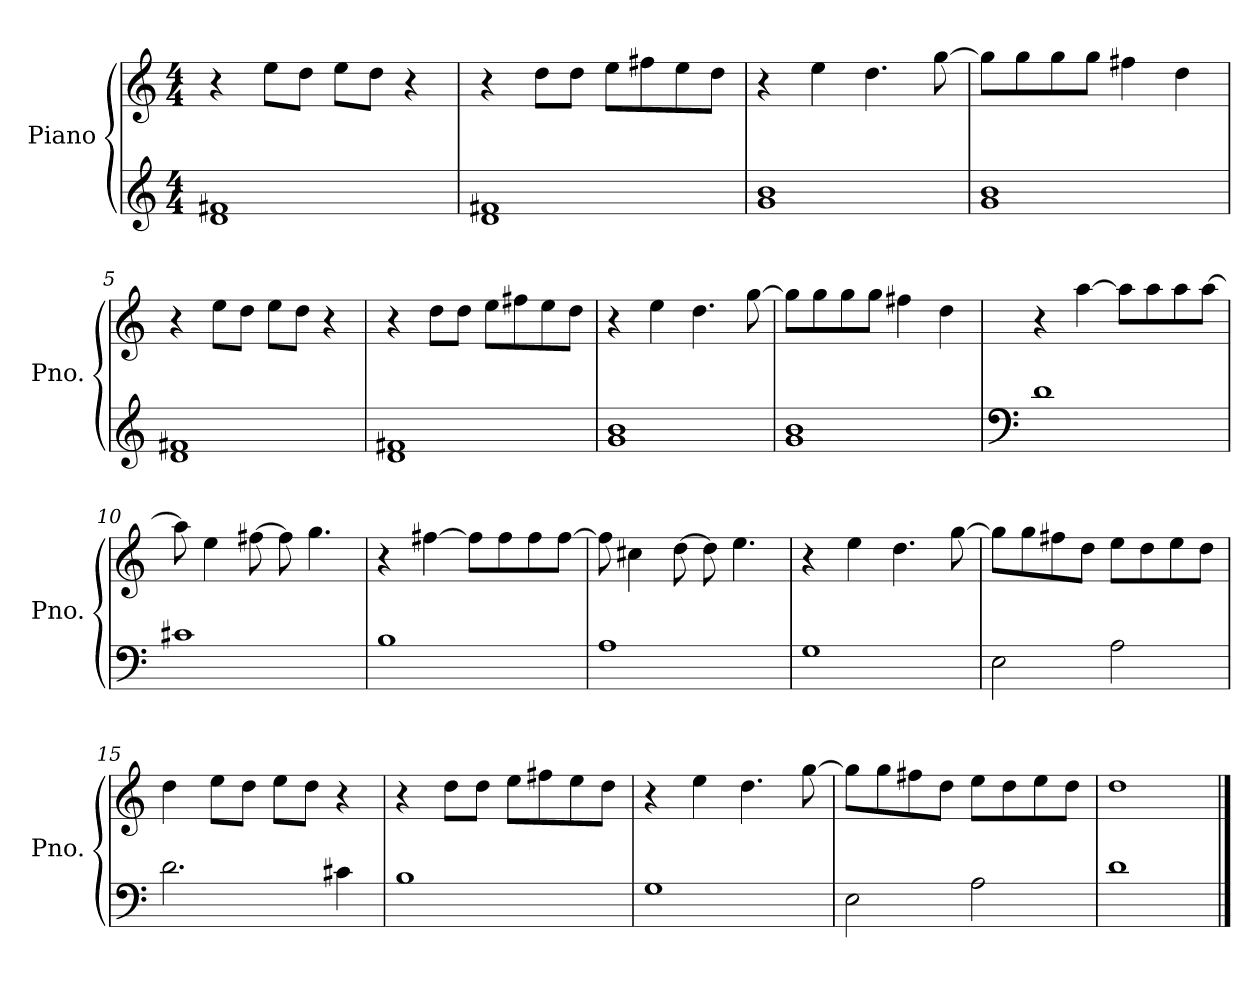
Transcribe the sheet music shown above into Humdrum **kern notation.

**kern	**kern
*part1	*part1
*staff2	*staff1
*I"Piano	*
*I'Pno.	*
*clefG2	*clefG2
*k[]	*k[]
*M4/4	*M4/4
=1	=1
1d 1f#X	4r
.	8ee\L
.	8dd\J
.	8ee\L
.	8dd\J
.	4r
=2	=2
1d 1f#X	4r
.	8dd\L
.	8dd\J
.	8ee\L
.	8ff#X\
.	8ee\
.	8dd\J
=3	=3
1g 1b	4r
.	4ee\
.	4.dd\
.	[8gg\
=4	=4
1g 1b	8gg\L]
.	8gg\
.	8gg\
.	8gg\J
.	4ff#X\
.	4dd\
=5	=5
1d 1f#X	4r
.	8ee\L
.	8dd\J
.	8ee\L
.	8dd\J
.	4r
!!LO:LB:g=z
=6	=6
1d 1f#X	4r
.	8dd\L
.	8dd\J
.	8ee\L
.	8ff#X\
.	8ee\
.	8dd\J
=7	=7
1g 1b	4r
.	4ee\
.	4.dd\
.	[8gg\
=8	=8
1g 1b	8gg\L]
.	8gg\
.	8gg\
.	8gg\J
.	4ff#X\
.	4dd\
=9	=9
*clefF4	*
1d	4r
.	[4aa\
.	8aa\L]
.	8aa\
.	8aa\
.	[8aa\J
=10	=10
1c#X	8aa\]
.	4ee\
.	[8ff#X\
.	8ff#\]
.	4.gg\
=11	=11
1B	4r
.	[4ff#X\
.	8ff#\L]
.	8ff#\
.	8ff#\
.	[8ff#\J
!!LO:LB:g=z
=12	=12
1A	8ff#\]
.	4cc#X\
.	[8dd\
.	8dd\]
.	4.ee\
=13	=13
1G	4r
.	4ee\
.	4.dd\
.	[8gg\
=14	=14
2E\	8gg\L]
.	8gg\
.	8ff#X\
.	8dd\J
2A\	8ee\L
.	8dd\
.	8ee\
.	8dd\J
=15	=15
2.d\	4dd\
.	8ee\L
.	8dd\J
.	8ee\L
.	8dd\J
4c#X\	4r
=16	=16
1B	4r
.	8dd\L
.	8dd\J
.	8ee\L
.	8ff#X\
.	8ee\
.	8dd\J
=17	=17
1G	4r
.	4ee\
.	4.dd\
.	[8gg\
!!LO:LB:g=z
=18	=18
2E\	8gg\L]
.	8gg\
.	8ff#X\
.	8dd\J
2A\	8ee\L
.	8dd\
.	8ee\
.	8dd\J
=19	=19
1d	1dd
==	==
*-	*-
